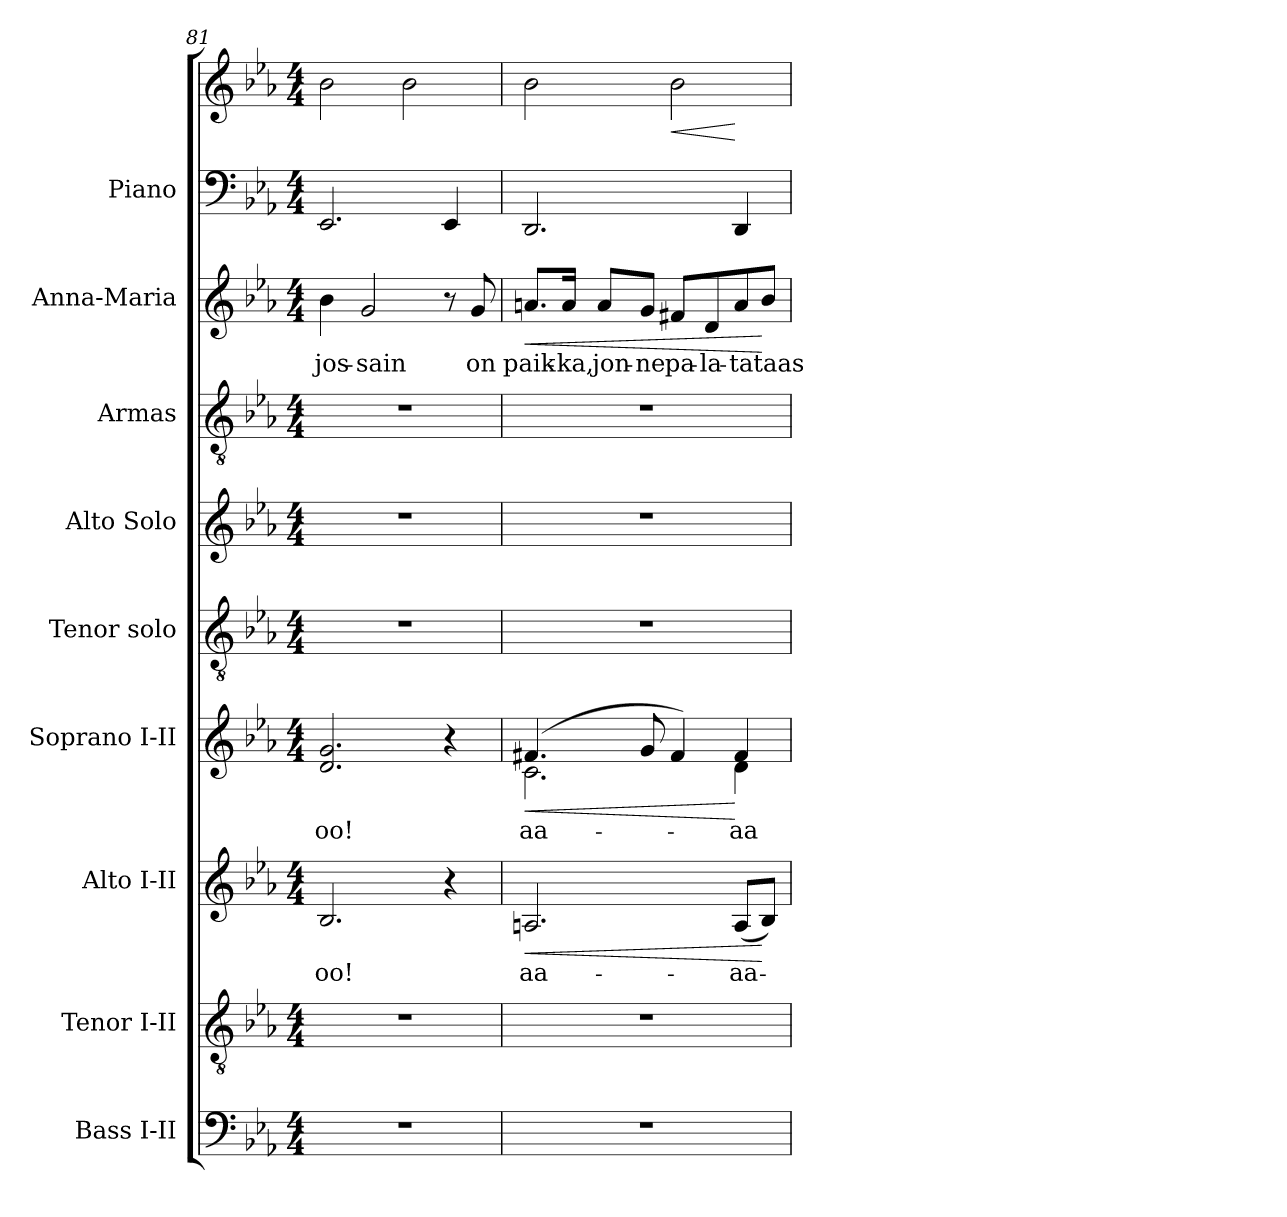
**kern	**kern	**kern	**text	**dynam	**kern	**text	**dynam	**kern	**kern	**kern	**kern	**text	**dynam	**kern	**kern	**dynam
*part9	*part8	*part7	*part7	*part7	*part6	*part6	*part6	*part5	*part4	*part3	*part2	*part2	*part2	*part1	*part1	*part1
*staff10	*staff9	*staff8	*staff8	*staff8	*staff7	*staff7	*staff7	*staff6	*staff5	*staff4	*staff3	*staff3	*staff3	*staff2	*staff1	*staff1/2
*I"Bass I-II	*I"Tenor I-II	*I"Alto I-II	*	*	*I"Soprano I-II	*	*	*I"Tenor solo	*I"Alto Solo	*I"Armas	*I"Anna-Maria	*	*	*I"Piano	*	*
*I'B.	*I'T.	*I'A.	*	*	*I'S.	*	*	*I'T. Solo	*I'A. Solo	*I'Armas	*I'A-M	*	*	*I'Pno.	*	*
!!LO:PB:g=z
*clefF4	*clefGv2	*clefG2	*	*	*clefG2	*	*	*clefGv2	*clefG2	*clefGv2	*clefG2	*	*	*clefF4	*clefG2	*
*	*ITrd7c12	*	*	*	*	*	*	*ITrd7c12	*	*ITrd7c12	*	*	*	*	*	*
*k[b-e-a-]	*k[b-e-a-]	*k[b-e-a-]	*	*	*k[b-e-a-]	*	*	*k[b-e-a-]	*k[b-e-a-]	*k[b-e-a-]	*k[b-e-a-]	*	*	*k[b-e-a-]	*k[b-e-a-]	*
*E-:	*E-:	*E-:	*	*	*E-:	*	*	*E-:	*E-:	*E-:	*E-:	*	*	*E-:	*E-:	*
*M4/4	*M4/4	*M4/4	*	*	*M4/4	*	*	*M4/4	*M4/4	*M4/4	*M4/4	*	*	*M4/4	*M4/4	*
=81	=81	=81	=81	=81	=81	=81	=81	=81	=81	=81	=81	=81	=81	=81	=81	=81
!	!	!	!LO:LY:b:color=#000000	!	!	!	!	!	!	!	!	!	!	!	!	!
!	!	!	!	!	!	!LO:LY:b:color=#000000	!	!	!	!	!	!	!	!	!	!
!	!	!	!	!	!	!	!	!	!	!	!	!LO:LY:b:color=#000000	!	!	!	!
1r	1r	2.B-i/	-oo!	.	2.di/ 2.gi	-oo!	.	1r	1r	1r	4b-i\	jos-	.	2.EE-i/	2b-i\	.
!	!	!	!	!	!	!	!	!	!	!	!	!LO:LY:b:color=#000000	!	!	!	!
.	.	.	.	.	.	.	.	.	.	.	2gi/	-sain	.	.	.	.
.	.	.	.	.	.	.	.	.	.	.	.	.	.	.	2b-i\	.
.	.	4r	.	.	4r	.	.	.	.	.	8r	.	.	4EE-i/	.	.
!	!	!	!	!	!	!	!	!	!	!	!	!LO:LY:b:color=#000000	!	!	!	!
.	.	.	.	.	.	.	.	.	.	.	8gi/	on	.	.	.	.
=82	=82	=82	=82	=82	=82	=82	=82	=82	=82	=82	=82	=82	=82	=82	=82	=82
!	!	!	!LO:LY:b:color=#000000	!LO:HP:b	!	!	!	!	!	!	!	!	!	!	!	!
*	*	*	*	*	*^	*	*	*	*	*	*	*	*	*	*	*
!	!	!	!	!	!	!	!LO:LY:b:color=#000000	!LO:HP:b	!	!	!	!	!	!	!	!	!
!	!	!	!	!	!	!	!	!	!	!	!	!	!LO:LY:b:color=#000000	!LO:HP:b	!	!	!
1r	1r	2.Ani/	aa-	<	(4.f#Xi/	2.ci\	aa-	<	1r	1r	1r	8.ani/L	paik-	<	2.DDi/	2b-i\	.
!	!	!	!	!	!	!	!	!	!	!	!	!	!LO:LY:b:color=#000000	!	!	!	!
.	.	.	.	.	.	.	.	.	.	.	.	16ai/Jk	-ka,	.	.	.	.
!	!	!	!	!	!	!	!	!	!	!	!	!	!LO:LY:b:color=#000000	!	!	!	!
.	.	.	.	.	.	.	.	.	.	.	.	8ai/L	jon-	.	.	.	.
!	!	!	!	!	!	!	!	!	!	!	!	!	!LO:LY:b:color=#000000	!	!	!	!
.	.	.	.	.	8gi/	.	.	.	.	.	.	8gi/J	-ne	.	.	.	.
!	!	!	!	!	!	!	!	!	!	!	!	!	!LO:LY:b:color=#000000	!	!	!	!LO:HP:b
.	.	.	.	.	4f#i/)	.	.	.	.	.	.	8f#Xi/L	pa-	.	.	2b-i\	<
!	!	!	!	!	!	!	!	!	!	!	!	!	!LO:LY:b:color=#000000	!	!	!	!
.	.	.	.	.	.	.	.	.	.	.	.	8di/	-la-	.	.	.	.
!	!	!	!LO:LY:b:color=#000000	!	!	!	!	!	!	!	!	!	!	!	!	!	!
!	!	!	!	!	!	!	!LO:LY:b:color=#000000	!	!	!	!	!	!	!	!	!	!
!	!	!	!	!	!	!	!	!	!	!	!	!	!LO:LY:b:color=#000000	!	!	!	!
.	.	(8Ai/L	-aa-	.	4f#i/	4di\	-aa-	[	.	.	.	8ai/	-ta	.	4DDi/	.	[
!	!	!	!	!	!	!	!	!	!	!	!	!	!LO:LY:b:color=#000000	!	!	!	!
.	.	8B-i/J)	.	[	.	.	.	.	.	.	.	8b-i/J	taas	[	.	.	.
*	*	*	*	*	*v	*v	*	*	*	*	*	*	*	*	*	*	*
=	=	=	=	=	=	=	=	=	=	=	=	=	=	=	=	=
*-	*-	*-	*-	*-	*-	*-	*-	*-	*-	*-	*-	*-	*-	*-	*-	*-
